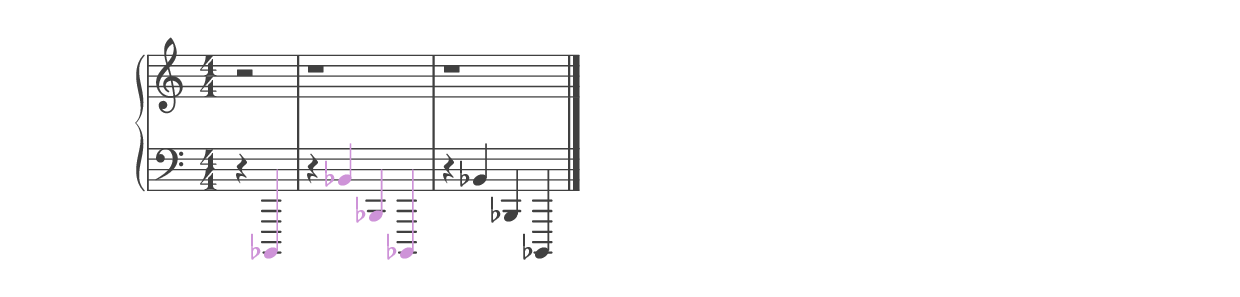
%% ----------------------------------------------------------------------------
%% Generated on: 2018 December 27
%% Note Name: B0b
%% Octave: 0
%% Clef: bass
%% Filename: 004-02-0-bass-B0b
%% ----------------------------------------------------------------------------

\version "2.19.82"

\include "../piano_note_colors.ly"

\header {
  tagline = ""
}

upper = {
  \clef treble
  \numericTimeSignature
  \override NoteHead.color = #colorized-note
  \override Stem.color = #colorized-note
  \override Accidental.color = #colorized-note
  % treble note in color
  r2
  % treble octave in color
  r1
  \override NoteHead.color = #default-black
  \override Stem.color = #default-black
  \override Accidental.color = #default-black
  % treble octave repeat in black
  r1
  \bar "|."
}

lower = {
  \clef bass
  \numericTimeSignature
  \override NoteHead.color = #colorized-note
  \override Stem.color = #colorized-note
  \override Accidental.color = #colorized-note
  % bass note in color
  r4 bes,,,4
  % bass octave in color
  r4 bes,4 bes,,4 bes,,,4
  \override NoteHead.color = #default-black
  \override Stem.color = #default-black
  \override Accidental.color = #default-black
  % bass octave repeat in black
  r4 bes,4 bes,,4 bes,,,4
}

\score {
  \new PianoStaff <<
    \context Score
    \applyContext #(override-color-for-all-grobs default-black)
    \time 4/4
    \partial 2
    \new Staff = upper { \upper }
    \new Staff = lower { \lower }
  >>
  \layout { }
  \midi { }
}